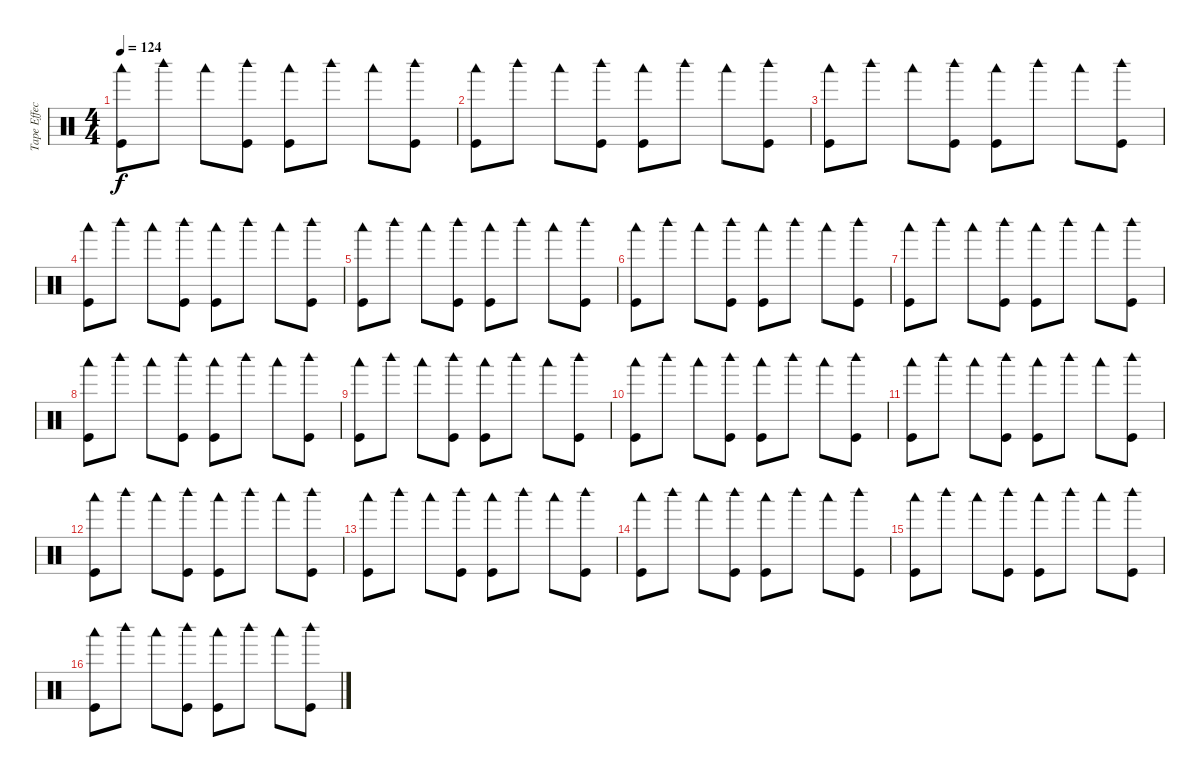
\track ("Tape Effects(Waters/Mason)" "Tape Effec") {instrument percussion}
\staff {score}
\articulation defaults
\ts (4 4)
\tempo 124
\clef neutral
\ks c
("Kick (hit)" "Woodblock low (hit)").8{dy f} "Woodblock high (hit)".8 "Woodblock low (hit)".8 ("Kick (hit)" "Woodblock high (hit)").8 ("Kick (hit)" "Woodblock low (hit)").8 "Woodblock high (hit)".8 "Woodblock low (hit)".8 ("Kick (hit)" "Woodblock high (hit)").8 |
("Kick (hit)" "Woodblock low (hit)").8 "Woodblock high (hit)".8 "Woodblock low (hit)".8 ("Kick (hit)" "Woodblock high (hit)").8 ("Kick (hit)" "Woodblock low (hit)").8 "Woodblock high (hit)".8 "Woodblock low (hit)".8 ("Kick (hit)" "Woodblock high (hit)").8 |
("Kick (hit)" "Woodblock low (hit)").8 "Woodblock high (hit)".8 "Woodblock low (hit)".8 ("Kick (hit)" "Woodblock high (hit)").8 ("Kick (hit)" "Woodblock low (hit)").8 "Woodblock high (hit)".8 "Woodblock low (hit)".8 ("Kick (hit)" "Woodblock high (hit)").8 |
("Kick (hit)" "Woodblock low (hit)").8 "Woodblock high (hit)".8 "Woodblock low (hit)".8 ("Kick (hit)" "Woodblock high (hit)").8 ("Kick (hit)" "Woodblock low (hit)").8 "Woodblock high (hit)".8 "Woodblock low (hit)".8 ("Kick (hit)" "Woodblock high (hit)").8 |
("Kick (hit)" "Woodblock low (hit)").8 "Woodblock high (hit)".8 "Woodblock low (hit)".8 ("Kick (hit)" "Woodblock high (hit)").8 ("Kick (hit)" "Woodblock low (hit)").8 "Woodblock high (hit)".8 "Woodblock low (hit)".8 ("Kick (hit)" "Woodblock high (hit)").8 |
("Kick (hit)" "Woodblock low (hit)").8 "Woodblock high (hit)".8 "Woodblock low (hit)".8 ("Kick (hit)" "Woodblock high (hit)").8 ("Kick (hit)" "Woodblock low (hit)").8 "Woodblock high (hit)".8 "Woodblock low (hit)".8 ("Kick (hit)" "Woodblock high (hit)").8 |
("Kick (hit)" "Woodblock low (hit)").8 "Woodblock high (hit)".8 "Woodblock low (hit)".8 ("Kick (hit)" "Woodblock high (hit)").8 ("Kick (hit)" "Woodblock low (hit)").8 "Woodblock high (hit)".8 "Woodblock low (hit)".8 ("Kick (hit)" "Woodblock high (hit)").8 |
("Kick (hit)" "Woodblock low (hit)").8 "Woodblock high (hit)".8 "Woodblock low (hit)".8 ("Kick (hit)" "Woodblock high (hit)").8 ("Kick (hit)" "Woodblock low (hit)").8 "Woodblock high (hit)".8 "Woodblock low (hit)".8 ("Kick (hit)" "Woodblock high (hit)").8 |
("Kick (hit)" "Woodblock low (hit)").8 "Woodblock high (hit)".8 "Woodblock low (hit)".8 ("Kick (hit)" "Woodblock high (hit)").8 ("Kick (hit)" "Woodblock low (hit)").8 "Woodblock high (hit)".8 "Woodblock low (hit)".8 ("Kick (hit)" "Woodblock high (hit)").8 |
("Kick (hit)" "Woodblock low (hit)").8 "Woodblock high (hit)".8 "Woodblock low (hit)".8 ("Kick (hit)" "Woodblock high (hit)").8 ("Kick (hit)" "Woodblock low (hit)").8 "Woodblock high (hit)".8 "Woodblock low (hit)".8 ("Kick (hit)" "Woodblock high (hit)").8 |
("Kick (hit)" "Woodblock low (hit)").8 "Woodblock high (hit)".8 "Woodblock low (hit)".8 ("Kick (hit)" "Woodblock high (hit)").8 ("Kick (hit)" "Woodblock low (hit)").8 "Woodblock high (hit)".8 "Woodblock low (hit)".8 ("Kick (hit)" "Woodblock high (hit)").8 |
("Kick (hit)" "Woodblock low (hit)").8 "Woodblock high (hit)".8 "Woodblock low (hit)".8 ("Kick (hit)" "Woodblock high (hit)").8 ("Kick (hit)" "Woodblock low (hit)").8 "Woodblock high (hit)".8 "Woodblock low (hit)".8 ("Kick (hit)" "Woodblock high (hit)").8 |
("Kick (hit)" "Woodblock low (hit)").8 "Woodblock high (hit)".8 "Woodblock low (hit)".8 ("Kick (hit)" "Woodblock high (hit)").8 ("Kick (hit)" "Woodblock low (hit)").8 "Woodblock high (hit)".8 "Woodblock low (hit)".8 ("Kick (hit)" "Woodblock high (hit)").8 |
("Kick (hit)" "Woodblock low (hit)").8 "Woodblock high (hit)".8 "Woodblock low (hit)".8 ("Kick (hit)" "Woodblock high (hit)").8 ("Kick (hit)" "Woodblock low (hit)").8 "Woodblock high (hit)".8 "Woodblock low (hit)".8 ("Kick (hit)" "Woodblock high (hit)").8 |
("Kick (hit)" "Woodblock low (hit)").8 "Woodblock high (hit)".8 "Woodblock low (hit)".8 ("Kick (hit)" "Woodblock high (hit)").8 ("Kick (hit)" "Woodblock low (hit)").8 "Woodblock high (hit)".8 "Woodblock low (hit)".8 ("Kick (hit)" "Woodblock high (hit)").8 |
("Kick (hit)" "Woodblock low (hit)").8 "Woodblock high (hit)".8 "Woodblock low (hit)".8 ("Kick (hit)" "Woodblock high (hit)").8 ("Kick (hit)" "Woodblock low (hit)").8 "Woodblock high (hit)".8 "Woodblock low (hit)".8 ("Kick (hit)" "Woodblock high (hit)").8
